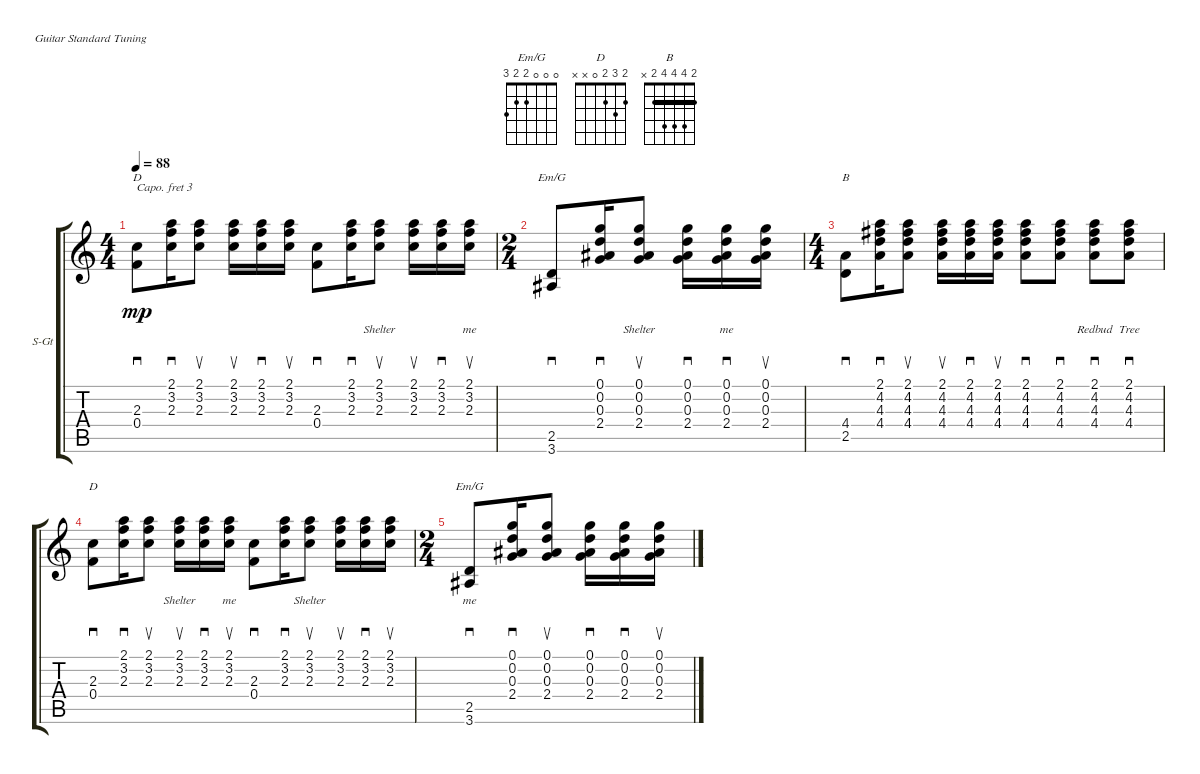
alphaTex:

\defaultSystemsLayout 4
\bracketExtendMode groupsimilarinstruments
\firstSystemTrackNameOrientation horizontal
\otherSystemsTrackNameOrientation horizontal
\track ("Steel Guitar" "S-Gt") {instrument acousticguitarsteel}
\staff {score tabs}
\capo 3
\tuning (E4 B3 G3 D3 A2 E2)
\chord ("Em/G" 0 0 0 2 2 3) {showfingering false}
\chord ("D" 2 3 2 0 x x) {showfingering false}
\chord ("B" 2 4 4 4 2 x) {showfingering false barre 2}
\ts (4 4)
\tempo 88
\clef g2
\ks c
(0.4 2.3).8{sd ch "D" lyrics (0 "") lyrics (1 "") lyrics (2 "") lyrics (3 "") lyrics (4 "") dy mp} (2.3 3.2 2.1).16{sd lyrics (0 "") lyrics (1 "") lyrics (2 "") lyrics (3 "") lyrics (4 "")} (2.3 3.2 2.1).8{su lyrics (0 "") lyrics (1 "") lyrics (2 "") lyrics (3 "") lyrics (4 "")} (2.3 3.2 2.1).16{su lyrics (0 "") lyrics (1 "") lyrics (2 "") lyrics (3 "") lyrics (4 "")} (2.3 3.2 2.1).16{sd lyrics (0 "") lyrics (1 "") lyrics (2 "") lyrics (3 "") lyrics (4 "")} (2.3 3.2 2.1).16{su lyrics (0 "") lyrics (1 "") lyrics (2 "") lyrics (3 "") lyrics (4 "")} (0.4 2.3).8{sd lyrics (0 "") lyrics (1 "") lyrics (2 "") lyrics (3 "") lyrics (4 "")} (2.3 3.2 2.1).16{sd lyrics (0 "") lyrics (1 "") lyrics (2 "") lyrics (3 "") lyrics (4 "")} (2.3 3.2 2.1).8{su lyrics (0 "Shelter") lyrics (1 "") lyrics (2 "") lyrics (3 "") lyrics (4 "")} (2.3 3.2 2.1).16{su lyrics (0 "") lyrics (1 "") lyrics (2 "") lyrics (3 "") lyrics (4 "")} (2.3 3.2 2.1).16{sd lyrics (0 "") lyrics (1 "") lyrics (2 "") lyrics (3 "") lyrics (4 "")} (2.3 3.2 2.1).16{su lyrics (0 "me") lyrics (1 "") lyrics (2 "") lyrics (3 "") lyrics (4 "")} |
\ts (2 4)
(3.6 2.5).8{sd ch "Em/G" lyrics (0 "") lyrics (1 "") lyrics (2 "") lyrics (3 "") lyrics (4 "")} (2.4 0.3 0.2 0.1).16{sd lyrics (0 "") lyrics (1 "") lyrics (2 "") lyrics (3 "") lyrics (4 "")} (2.4 0.3 0.2 0.1).8{su lyrics (0 "Shelter") lyrics (1 "") lyrics (2 "") lyrics (3 "") lyrics (4 "")} (2.4 0.3 0.2 0.1).16{sd lyrics (0 "") lyrics (1 "") lyrics (2 "") lyrics (3 "") lyrics (4 "")} (2.4 0.3 0.2 0.1).16{sd lyrics (0 "me") lyrics (1 "") lyrics (2 "") lyrics (3 "") lyrics (4 "")} (2.4 0.3 0.2 0.1).16{su lyrics (0 "") lyrics (1 "") lyrics (2 "") lyrics (3 "") lyrics (4 "")} |
\ts (4 4)
(2.5 4.4).8{sd ch "B" lyrics (0 "") lyrics (1 "") lyrics (2 "") lyrics (3 "") lyrics (4 "")} (4.3 2.1 4.2 4.4).16{sd lyrics (0 "") lyrics (1 "") lyrics (2 "") lyrics (3 "") lyrics (4 "")} (4.3 2.1 4.2 4.4).8{su lyrics (0 "") lyrics (1 "") lyrics (2 "") lyrics (3 "") lyrics (4 "")} (4.3 2.1 4.2 4.4).16{su lyrics (0 "") lyrics (1 "") lyrics (2 "") lyrics (3 "") lyrics (4 "")} (4.3 2.1 4.2 4.4).16{sd lyrics (0 "") lyrics (1 "") lyrics (2 "") lyrics (3 "") lyrics (4 "")} (4.3 2.1 4.2 4.4).16{su lyrics (0 "") lyrics (1 "") lyrics (2 "") lyrics (3 "") lyrics (4 "")} (4.3 2.1 4.2 4.4).8{sd lyrics (0 "") lyrics (1 "") lyrics (2 "") lyrics (3 "") lyrics (4 "")} (4.3 2.1 4.2 4.4).8{sd lyrics (0 "") lyrics (1 "") lyrics (2 "") lyrics (3 "") lyrics (4 "")} (4.3 2.1 4.2 4.4).8{sd lyrics (0 "Redbud") lyrics (1 "") lyrics (2 "") lyrics (3 "") lyrics (4 "")} (4.3 2.1 4.2 4.4).8{sd lyrics (0 "Tree") lyrics (1 "") lyrics (2 "") lyrics (3 "") lyrics (4 "")} |
(0.4 2.3).8{sd ch "D" lyrics (0 "") lyrics (1 "") lyrics (2 "") lyrics (3 "") lyrics (4 "")} (2.3 3.2 2.1).16{sd lyrics (0 "") lyrics (1 "") lyrics (2 "") lyrics (3 "") lyrics (4 "")} (2.3 3.2 2.1).8{su lyrics (0 "") lyrics (1 "") lyrics (2 "") lyrics (3 "") lyrics (4 "")} (2.3 3.2 2.1).16{su lyrics (0 "Shelter") lyrics (1 "") lyrics (2 "") lyrics (3 "") lyrics (4 "")} (2.3 3.2 2.1).16{sd lyrics (0 "") lyrics (1 "") lyrics (2 "") lyrics (3 "") lyrics (4 "")} (2.3 3.2 2.1).16{su lyrics (0 "me") lyrics (1 "") lyrics (2 "") lyrics (3 "") lyrics (4 "")} (0.4 2.3).8{sd lyrics (0 "") lyrics (1 "") lyrics (2 "") lyrics (3 "") lyrics (4 "")} (2.3 3.2 2.1).16{sd lyrics (0 "") lyrics (1 "") lyrics (2 "") lyrics (3 "") lyrics (4 "")} (2.3 3.2 2.1).8{su lyrics (0 "Shelter") lyrics (1 "") lyrics (2 "") lyrics (3 "") lyrics (4 "")} (2.3 3.2 2.1).16{su lyrics (0 "") lyrics (1 "") lyrics (2 "") lyrics (3 "") lyrics (4 "")} (2.3 3.2 2.1).16{sd lyrics (0 "") lyrics (1 "") lyrics (2 "") lyrics (3 "") lyrics (4 "")} (2.3 3.2 2.1).16{su lyrics (0 "") lyrics (1 "") lyrics (2 "") lyrics (3 "") lyrics (4 "")} |
\ts (2 4)
(3.6 2.5).8{sd ch "Em/G" lyrics (0 "me") lyrics (1 "") lyrics (2 "") lyrics (3 "") lyrics (4 "")} (2.4 0.3 0.2 0.1).16{sd lyrics (0 "") lyrics (1 "") lyrics (2 "") lyrics (3 "") lyrics (4 "")} (2.4 0.3 0.2 0.1).8{su lyrics (0 "") lyrics (1 "") lyrics (2 "") lyrics (3 "") lyrics (4 "")} (2.4 0.3 0.2 0.1).16{sd lyrics (0 "") lyrics (1 "") lyrics (2 "") lyrics (3 "") lyrics (4 "")} (2.4 0.3 0.2 0.1).16{sd lyrics (0 "") lyrics (1 "") lyrics (2 "") lyrics (3 "") lyrics (4 "")} (2.4 0.3 0.2 0.1).16{su}
